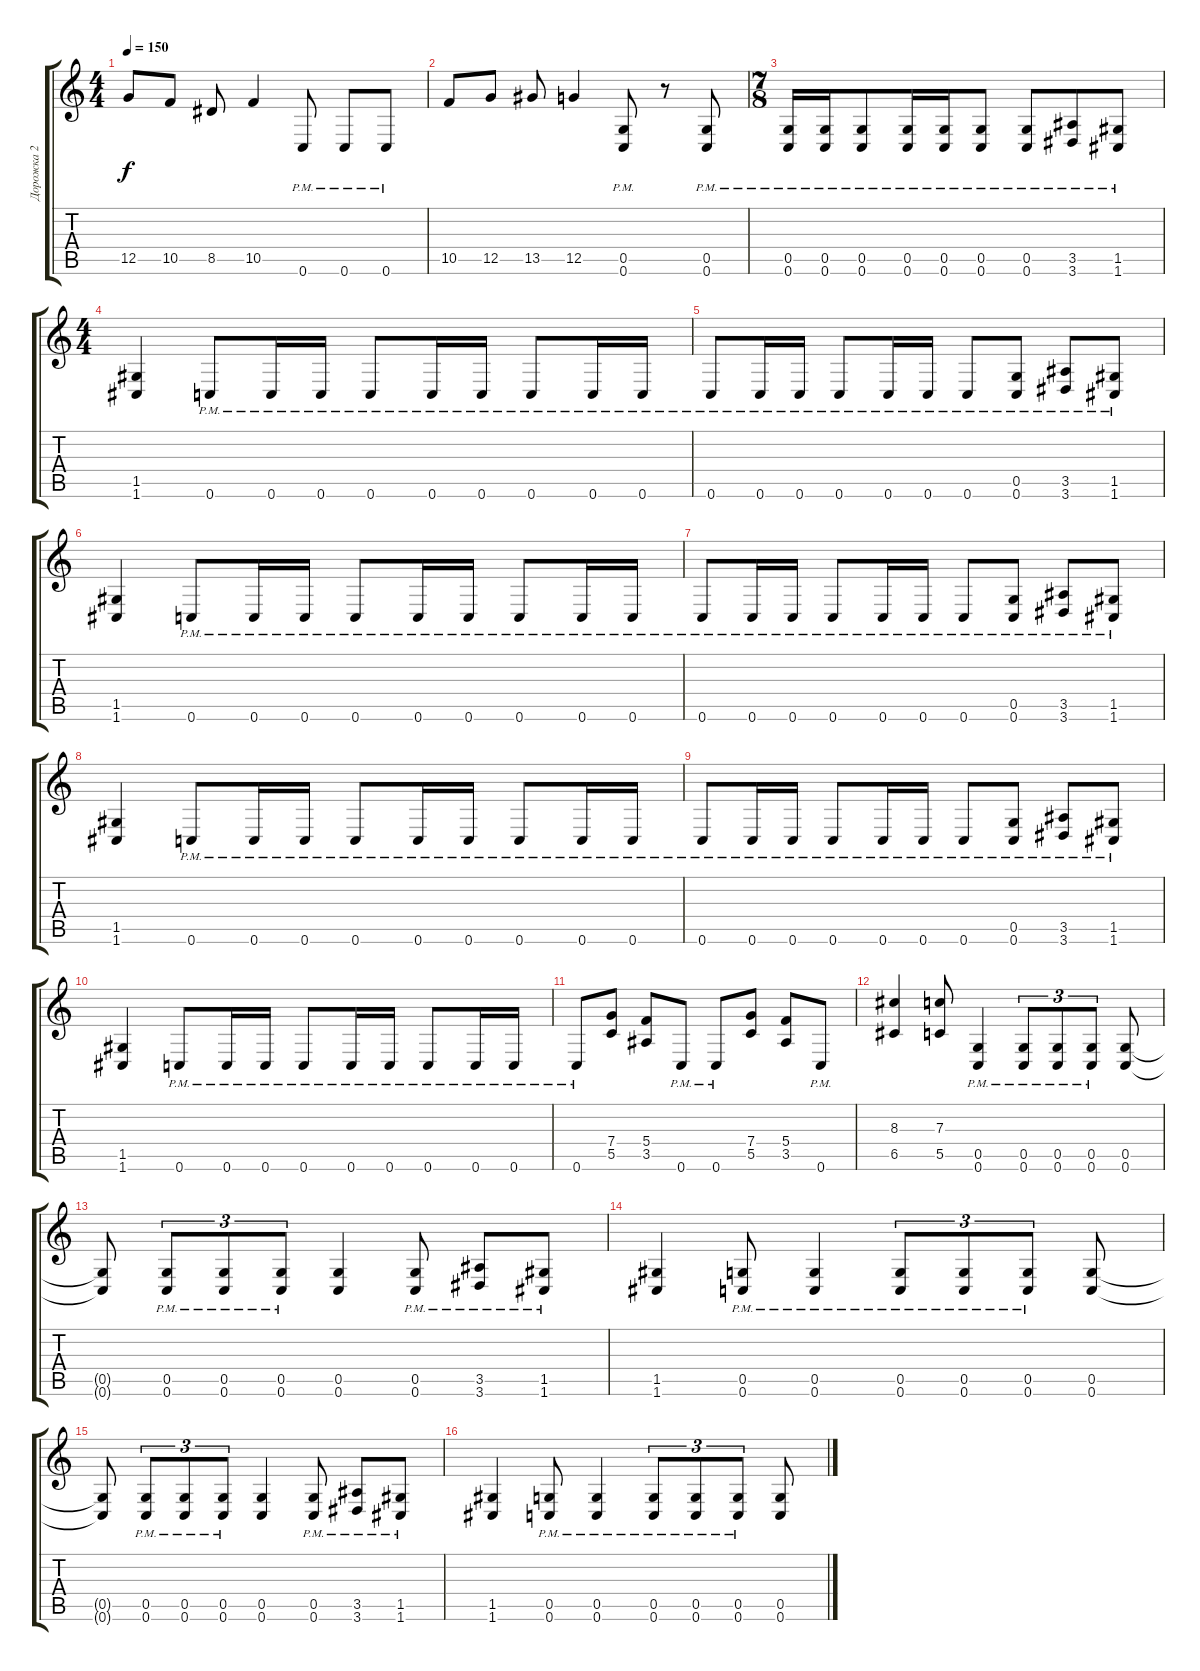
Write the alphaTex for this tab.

\track ("Дорожка 2" "Дорожка 2") {instrument overdrivenguitar}
\staff {score tabs}
\tuning (D4 A3 F3 C3 G2 C2) {hide}
\ts (4 4)
\tempo 150
\clef g2
\ks c
12.5.8{dy f} 10.5.8 8.5.8 10.5.4 0.6{pm}.8 0.6{pm}.8 0.6{pm}.8 |
10.5.8 12.5.8 13.5.8 12.5.4 (0.5{pm} 0.6{pm}).8 r.8 (0.5{pm} 0.6{pm}).8 |
\ts (7 8)
(0.5{pm} 0.6{pm}).16 (0.5{pm} 0.6{pm}).16 (0.5{pm} 0.6{pm}).8 (0.5{pm} 0.6{pm}).16 (0.5{pm} 0.6{pm}).16 (0.5{pm} 0.6{pm}).8 (0.5{pm} 0.6{pm}).8 (3.5{pm} 3.6{pm}).8 (1.5{pm} 1.6{pm}).8 |
\ts (4 4)
(1.5 1.6).4 0.6{pm}.8 0.6{pm}.16 0.6{pm}.16 0.6{pm}.8 0.6{pm}.16 0.6{pm}.16 0.6{pm}.8 0.6{pm}.16 0.6{pm}.16 |
0.6{pm}.8 0.6{pm}.16 0.6{pm}.16 0.6{pm}.8 0.6{pm}.16 0.6{pm}.16 0.6{pm}.8 (0.5{pm} 0.6{pm}).8 (3.5{pm} 3.6{pm}).8 (1.5{pm} 1.6{pm}).8 |
(1.5 1.6).4 0.6{pm}.8 0.6{pm}.16 0.6{pm}.16 0.6{pm}.8 0.6{pm}.16 0.6{pm}.16 0.6{pm}.8 0.6{pm}.16 0.6{pm}.16 |
0.6{pm}.8 0.6{pm}.16 0.6{pm}.16 0.6{pm}.8 0.6{pm}.16 0.6{pm}.16 0.6{pm}.8 (0.5{pm} 0.6{pm}).8 (3.5{pm} 3.6{pm}).8 (1.5{pm} 1.6{pm}).8 |
(1.5 1.6).4 0.6{pm}.8 0.6{pm}.16 0.6{pm}.16 0.6{pm}.8 0.6{pm}.16 0.6{pm}.16 0.6{pm}.8 0.6{pm}.16 0.6{pm}.16 |
0.6{pm}.8 0.6{pm}.16 0.6{pm}.16 0.6{pm}.8 0.6{pm}.16 0.6{pm}.16 0.6{pm}.8 (0.5{pm} 0.6{pm}).8 (3.5{pm} 3.6{pm}).8 (1.5{pm} 1.6{pm}).8 |
(1.5 1.6).4 0.6{pm}.8 0.6{pm}.16 0.6{pm}.16 0.6{pm}.8 0.6{pm}.16 0.6{pm}.16 0.6{pm}.8 0.6{pm}.16 0.6{pm}.16 |
0.6{pm}.8 (7.4 5.5).8 (5.4 3.5).8 0.6{pm}.8 0.6{pm}.8 (7.4 5.5).8 (5.4 3.5).8 0.6{pm}.8 |
(8.3 6.5).4 (7.3 5.5).8 (0.5{pm} 0.6{pm}).4 (0.5{pm} 0.6{pm}).8{tu (3 2)} (0.5{pm} 0.6{pm}).8{tu (3 2)} (0.5{pm} 0.6{pm}).8{tu (3 2)} (0.5 0.6).8 |
(0.5{t} 0.6{t}).8 (0.5{pm} 0.6{pm}).8{tu (3 2)} (0.5{pm} 0.6{pm}).8{tu (3 2)} (0.5{pm} 0.6{pm}).8{tu (3 2)} (0.5 0.6).4 (0.5{pm} 0.6{pm}).8 (3.5{pm} 3.6{pm}).8 (1.5{pm} 1.6{pm}).8 |
(1.5 1.6).4 (0.5{pm} 0.6{pm}).8 (0.5{pm} 0.6{pm}).4 (0.5{pm} 0.6{pm}).8{tu (3 2)} (0.5{pm} 0.6{pm}).8{tu (3 2)} (0.5{pm} 0.6{pm}).8{tu (3 2)} (0.5 0.6).8 |
(0.5{t} 0.6{t}).8 (0.5{pm} 0.6{pm}).8{tu (3 2)} (0.5{pm} 0.6{pm}).8{tu (3 2)} (0.5{pm} 0.6{pm}).8{tu (3 2)} (0.5 0.6).4 (0.5{pm} 0.6{pm}).8 (3.5{pm} 3.6{pm}).8 (1.5{pm} 1.6{pm}).8 |
(1.5 1.6).4 (0.5{pm} 0.6{pm}).8 (0.5{pm} 0.6{pm}).4 (0.5{pm} 0.6{pm}).8{tu (3 2)} (0.5{pm} 0.6{pm}).8{tu (3 2)} (0.5{pm} 0.6{pm}).8{tu (3 2)} (0.5 0.6).8
